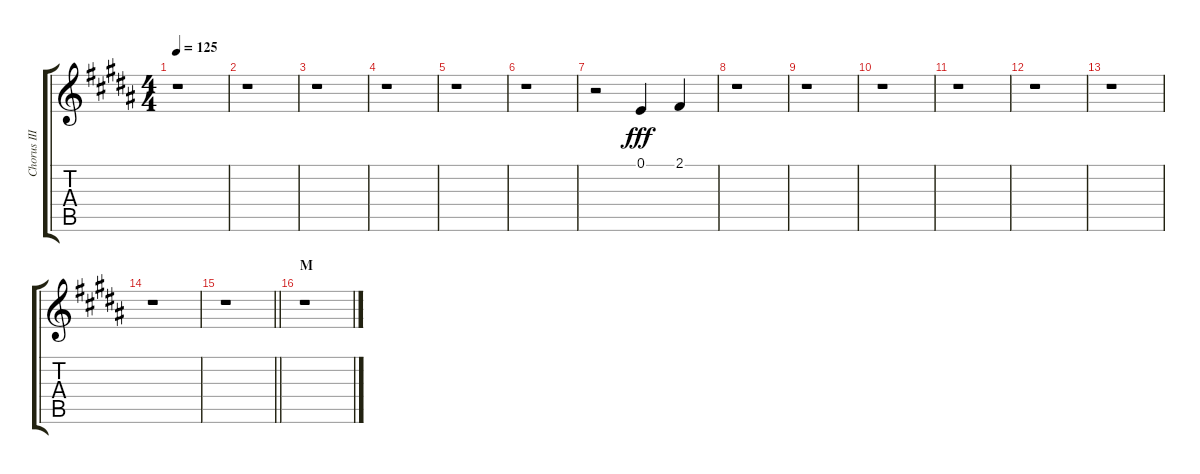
\track ("Chorus III" "Chorus III") {instrument voiceoohs}
\staff {score tabs}
\tuning (E4 B3 G3 D3 A2 E2) {hide}
\ts (4 4)
\tempo 125
\clef g2
\ks b
r.1{dy ff} |
r.1 |
r.1 |
r.1 |
r.1 |
r.1 |
r.2 0.1.4{dy fff} 2.1.4 |
r.1 |
r.1 |
r.1 |
r.1 |
r.1 |
r.1 |
r.1 |
\barLineRight lightlight
r.1 |
\section ("" "M")
r.1
